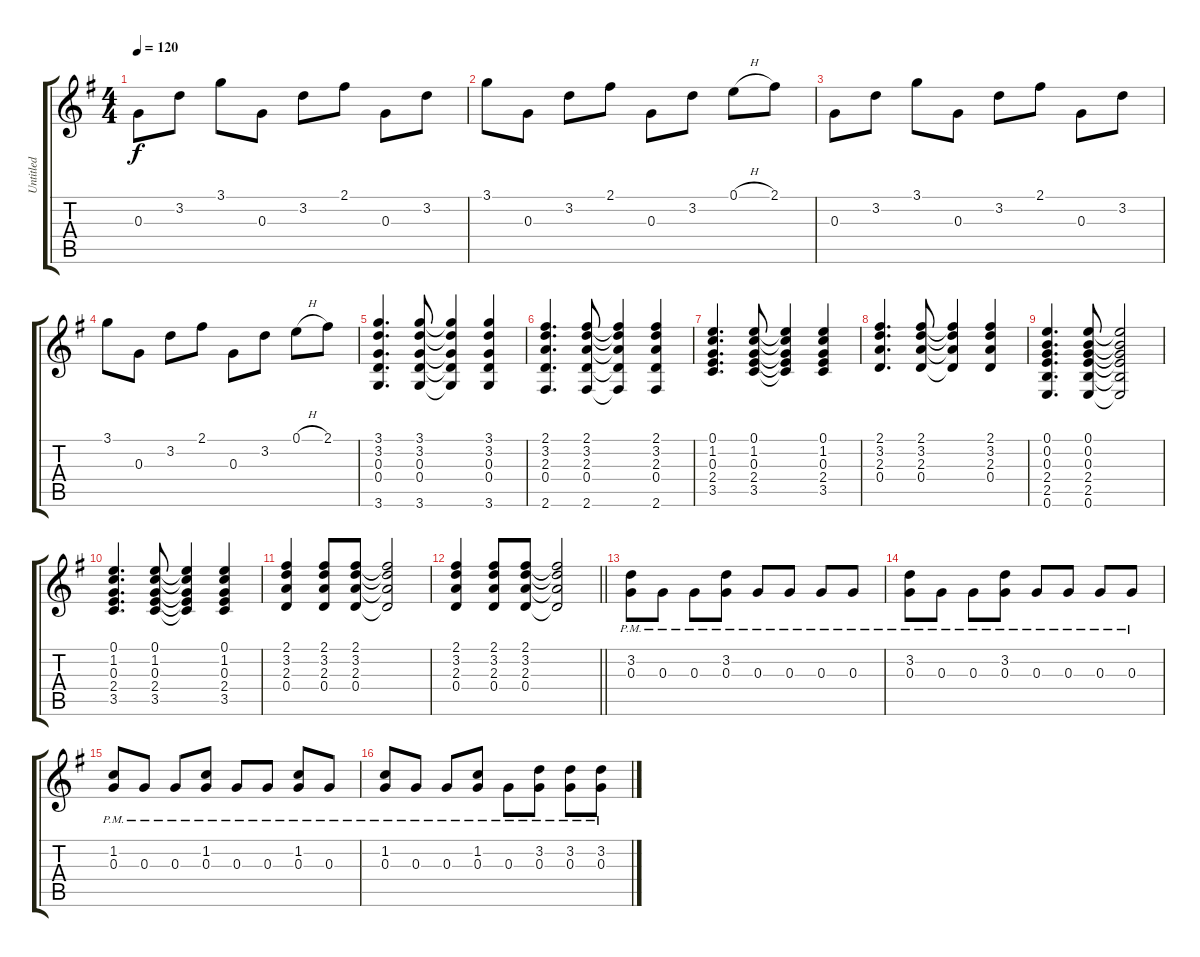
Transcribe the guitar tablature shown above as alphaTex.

\track ("Untitled" "Untitled") {instrument acousticguitarnylon}
\staff {score tabs}
\tuning (E4 B3 G3 D3 A2 E2) {hide}
\ts (4 4)
\tempo 120
\clef g2
\ks g
0.3.8{dy f instrument acousticguitarnylon} 3.2.8 3.1.8 0.3.8 3.2.8 2.1.8 0.3.8 3.2.8 |
3.1.8 0.3.8 3.2.8 2.1.8 0.3.8 3.2.8 0.1{h}.8 2.1.8 |
0.3.8 3.2.8 3.1.8 0.3.8 3.2.8 2.1.8 0.3.8 3.2.8 |
3.1.8 0.3.8 3.2.8 2.1.8 0.3.8 3.2.8 0.1{h}.8 2.1.8 |
(3.1 3.2 0.3 0.4 3.6).4{d} (3.1 3.2 0.3 0.4 3.6).8 (3.1{t} 3.2{t} 0.3{t} 0.4{t} 3.6{t}).4 (3.1 3.2 0.3 0.4 3.6).4 |
(2.1 3.2 2.3 0.4 2.6).4{d} (2.1 3.2 2.3 0.4 2.6).8 (2.1{t} 3.2{t} 2.3{t} 0.4{t} 2.6{t}).4 (2.1 3.2 2.3 0.4 2.6).4 |
(0.1 1.2 0.3 2.4 3.5).4{d} (0.1 1.2 0.3 2.4 3.5).8 (0.1{t} 1.2{t} 0.3{t} 2.4{t} 3.5{t}).4 (0.1 1.2 0.3 2.4 3.5).4 |
(2.1 3.2 2.3 0.4).4{d} (2.1 3.2 2.3 0.4).8 (2.1{t} 3.2{t} 2.3{t} 0.4{t}).4 (2.1 3.2 2.3 0.4).4 |
(0.1 0.2 0.3 2.4 2.5 0.6).4{d} (0.1 0.2 0.3 2.4 2.5 0.6).8 (0.1{t} 0.2{t} 0.3{t} 2.4{t} 2.5{t} 0.6{t}).2 |
(0.1 1.2 0.3 2.4 3.5).4{d} (0.1 1.2 0.3 2.4 3.5).8 (0.1{t} 1.2{t} 0.3{t} 2.4{t} 3.5{t}).4 (0.1 1.2 0.3 2.4 3.5).4 |
(2.1 3.2 2.3 0.4).4 (2.1 3.2 2.3 0.4).8 (2.1 3.2 2.3 0.4).8 (2.1{t} 3.2{t} 2.3{t} 0.4{t}).2 |
\barLineRight lightlight
(2.1 3.2 2.3 0.4).4 (2.1 3.2 2.3 0.4).8 (2.1 3.2 2.3 0.4).8 (2.1{t} 3.2{t} 2.3{t} 0.4{t}).2 |
(3.2{pm} 0.3{pm}).8 0.3{pm}.8 0.3{pm}.8 (3.2{pm} 0.3{pm}).8 0.3{pm}.8 0.3{pm}.8 0.3{pm}.8 0.3{pm}.8 |
(3.2{pm} 0.3{pm}).8 0.3{pm}.8 0.3{pm}.8 (3.2{pm} 0.3{pm}).8 0.3{pm}.8 0.3{pm}.8 0.3{pm}.8 0.3{pm}.8 |
(1.2{pm} 0.3{pm}).8 0.3{pm}.8 0.3{pm}.8 (1.2{pm} 0.3{pm}).8 0.3{pm}.8 0.3{pm}.8 (1.2{pm} 0.3{pm}).8 0.3{pm}.8 |
(1.2{pm} 0.3{pm}).8 0.3{pm}.8 0.3{pm}.8 (1.2{pm} 0.3{pm}).8 0.3{pm}.8 (3.2{pm} 0.3{pm}).8 (3.2{pm} 0.3{pm}).8 (3.2{pm} 0.3{pm}).8
